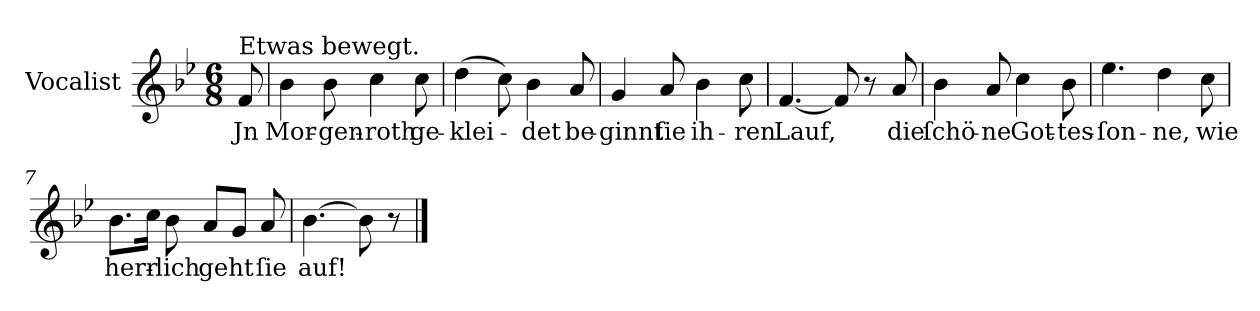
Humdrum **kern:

**kern	**text
*part1	*part1
*staff1	*staff1
*I"Vocalist	*
*clefG2	*
*k[b-e-]	*
*B-:	*
*M6/8	*
=	=
!LO:TX:a:t=Etwas bewegt.	!
8f	Jn
=1	=1
4b-	Mor-
8b-	-gen-
4cc	-roth
8cc	ge-
=2	=2
(4dd	-klei-
8cc)	.
4b-	-det
8a	be-
=3	=3
4g	-ginnt
8a	ſie
4b-	ih-
8cc	-ren
=4	=4
[4.f	Lauf,
8f]	.
8r	.
8a	die
=5	=5
4b-	ſchö-
8a	-ne
4cc	Got-
8b-	-tes-
=6	=6
4.ee-	-ſon-
4dd	-ne,
8cc	wie
=7	=7
8.b-L	herr-
16ccJk	.
8b-	-lich
8aL	geht
8gJ	.
8a	ſie
=8	=8
[4.b-	auf!
8b-]	.
8r	.
==	==
*-	*-
